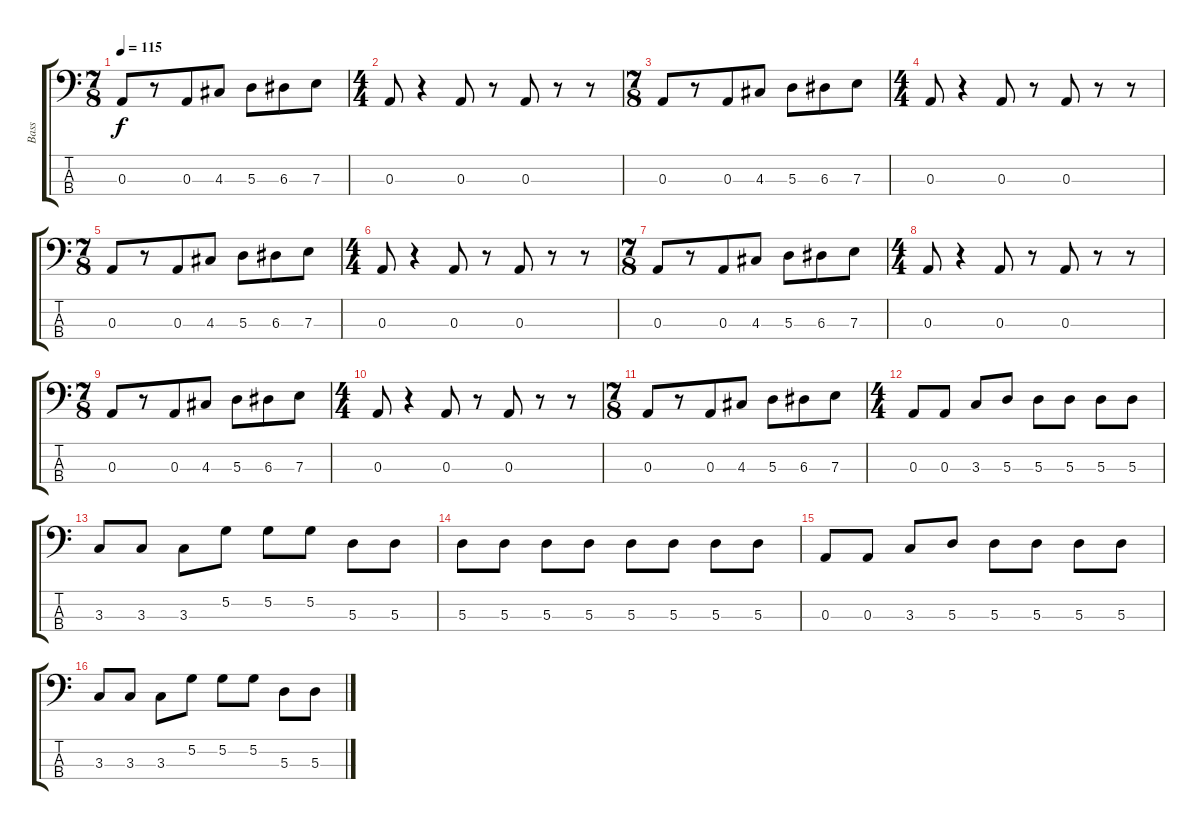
\track ("Bass" "Bass") {instrument electricbassfinger}
\staff {score tabs}
\tuning (G2 D2 A1 E1) {hide}
\ts (7 8)
\tempo 115
\clef f4
\ks c
0.3.8{dy f} r.8 0.3.8 4.3.8 5.3.8 6.3.8 7.3.8 |
\ts (4 4)
0.3.8 r.4 0.3.8 r.8 0.3.8 r.8 r.8 |
\ts (7 8)
0.3.8 r.8 0.3.8 4.3.8 5.3.8 6.3.8 7.3.8 |
\ts (4 4)
0.3.8 r.4 0.3.8 r.8 0.3.8 r.8 r.8 |
\ts (7 8)
0.3.8 r.8 0.3.8 4.3.8 5.3.8 6.3.8 7.3.8 |
\ts (4 4)
0.3.8 r.4 0.3.8 r.8 0.3.8 r.8 r.8 |
\ts (7 8)
0.3.8 r.8 0.3.8 4.3.8 5.3.8 6.3.8 7.3.8 |
\ts (4 4)
0.3.8 r.4 0.3.8 r.8 0.3.8 r.8 r.8 |
\ts (7 8)
0.3.8 r.8 0.3.8 4.3.8 5.3.8 6.3.8 7.3.8 |
\ts (4 4)
0.3.8 r.4 0.3.8 r.8 0.3.8 r.8 r.8 |
\ts (7 8)
0.3.8 r.8 0.3.8 4.3.8 5.3.8 6.3.8 7.3.8 |
\ts (4 4)
0.3.8 0.3.8 3.3.8 5.3.8 5.3.8 5.3.8 5.3.8 5.3.8 |
3.3.8 3.3.8 3.3.8 5.2.8 5.2.8 5.2.8 5.3.8 5.3.8 |
5.3.8 5.3.8 5.3.8 5.3.8 5.3.8 5.3.8 5.3.8 5.3.8 |
0.3.8 0.3.8 3.3.8 5.3.8 5.3.8 5.3.8 5.3.8 5.3.8 |
3.3.8 3.3.8 3.3.8 5.2.8 5.2.8 5.2.8 5.3.8 5.3.8
